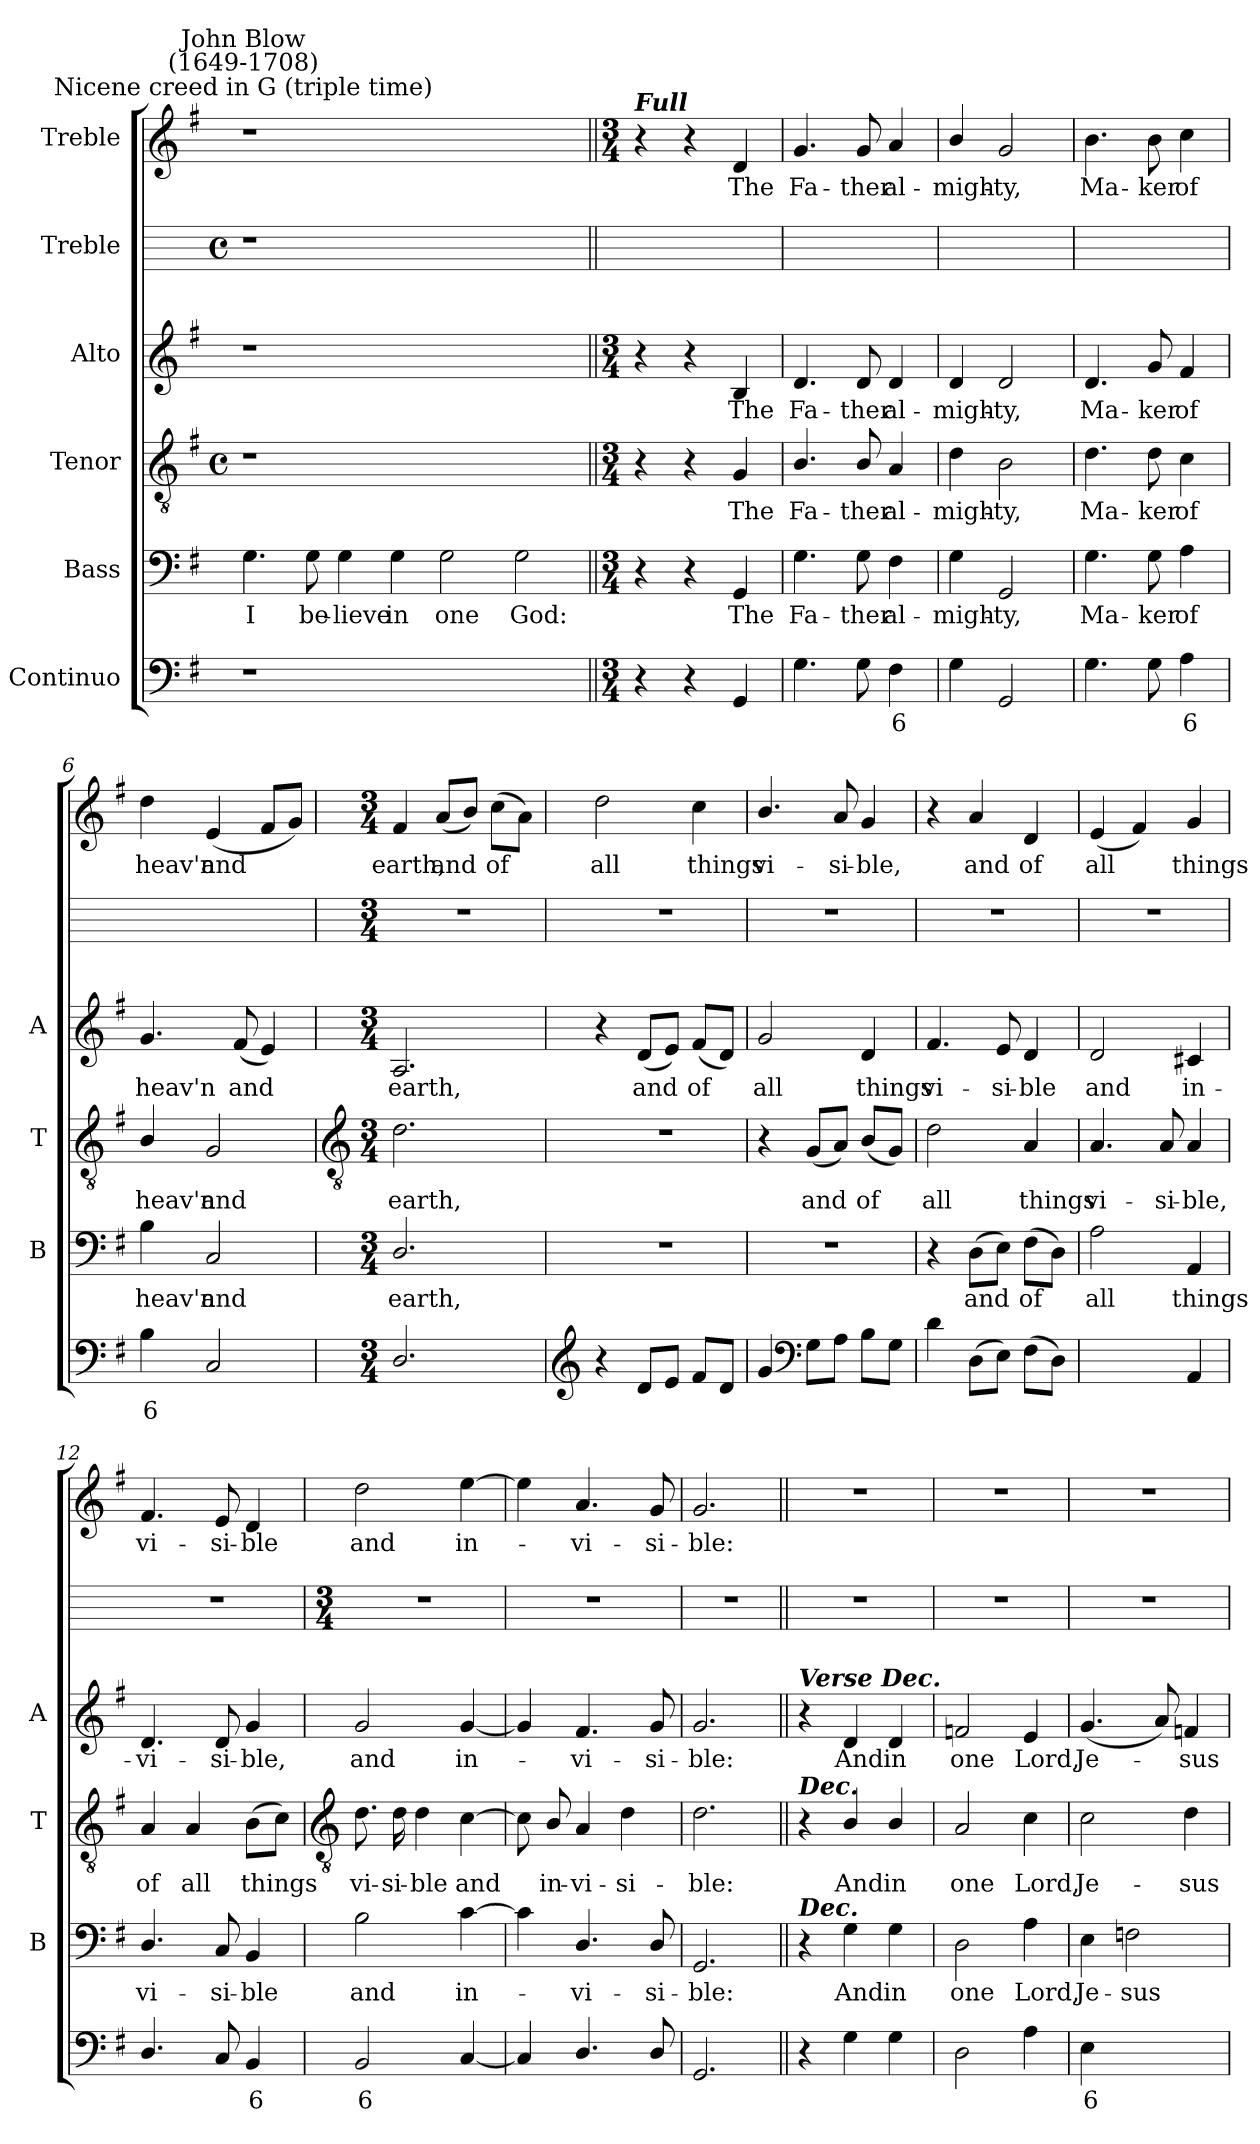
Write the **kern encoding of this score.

**kern	**text	**text	**kern	**text	**kern	**text	**kern	**text	**kern	**kern	**text
*part6	*part6	*part6	*part5	*part5	*part4	*part4	*part3	*part3	*part2	*part1	*part1
*staff6	*staff6	*staff6	*staff5	*staff5	*staff4	*staff4	*staff3	*staff3	*staff2	*staff1	*staff1
*I"Continuo	*	*	*I"Bass	*	*I"Tenor	*	*I"Alto	*	*I"Treble	*I"Treble	*
*	*	*	*I'B	*	*I'T	*	*I'A	*	*	*	*
*clefF4	*	*	*clefF4	*	*clefGv2	*	*clefG2	*	*	*clefG2	*
*k[f#]	*	*	*k[f#]	*	*k[f#]	*	*k[f#]	*	*	*k[f#]	*
*G:	*	*	*G:	*	*G:	*	*G:	*	*	*G:	*
*	*	*	*	*	*M4/4	*	*	*	*M4/4	*	*
*	*	*	*	*	*met(c)	*	*	*	*met(c)	*	*
=1	=1	=1	=1	=1	=1	=1	=1	=1	=1	=1	=1
!	!	!	!	!	!	!	!	!	!	!LO:TX:a:cj:t=Nicene creed in G (triple time)	!
!	!	!	!	!	!	!	!	!	!	!LO:TX:a:cj:t=John Blow\n(1649-1708)	!
!	!	!	!	!LO:LY:b	!	!	!	!	!	!	!
1r	.	.	4.G	I	1r	.	1r	.	1r	1r	.
!	!	!	!	!LO:LY:b	!	!	!	!	!	!	!
.	.	.	8G	be-	.	.	.	.	.	.	.
!	!	!	!	!LO:LY:b	!	!	!	!	!	!	!
.	.	.	4G	-lieve	.	.	.	.	.	.	.
!	!	!	!	!LO:LY:b	!	!	!	!	!	!	!
.	.	.	4G	in	.	.	.	.	.	.	.
!	!	!	!	!LO:LY:b	!	!	!	!	!	!	!
1ryy	.	.	2G	one	1ryy	.	1ryy	.	1ryy	1ryy	.
!	!	!	!	!LO:LY:b	!	!	!	!	!	!	!
.	.	.	2G	God:	.	.	.	.	.	.	.
=2||	=2||	=2||	=2||	=2||	=2||	=2||	=2||	=2||	=2||	=2||	=2||
*M3/4	*	*	*M3/4	*	*M3/4	*	*M3/4	*	*	*M3/4	*
!	!	!	!	!	!	!	!	!	!	!LO:TX:a:Bi:t=Full	!
4r	.	.	4r	.	4r	.	4r	.	2.r	4r	.
4r	.	.	4r	.	4r	.	4r	.	.	4r	.
!	!	!	!	!LO:LY:b	!	!LO:LY:b	!	!LO:LY:b	!	!	!LO:LY:b
4GG	.	.	4GG	The	4G	The	4B	The	.	4d	The
=3	=3	=3	=3	=3	=3	=3	=3	=3	=3	=3	=3
!	!	!	!	!LO:LY:b	!	!LO:LY:b	!	!LO:LY:b	!	!	!LO:LY:b
4.G	.	.	4.G	Fa-	4.B/	Fa-	4.d	Fa-	2.r	4.g	Fa-
!	!	!	!	!LO:LY:b	!	!LO:LY:b	!	!LO:LY:b	!	!	!LO:LY:b
8G	.	.	8G	-ther	8B/	-ther	8d	-ther	.	8g	-ther
!	!LO:LY:b	!	!	!LO:LY:b	!	!LO:LY:b	!	!LO:LY:b	!	!	!LO:LY:b
4F#	6	.	4F#	al-	4A	al-	4d	al-	.	4a	al-
=4	=4	=4	=4	=4	=4	=4	=4	=4	=4	=4	=4
!	!	!	!	!LO:LY:b	!	!LO:LY:b	!	!LO:LY:b	!	!	!LO:LY:b
4G	.	.	4G	-migh-	4d	-migh-	4d	-migh-	2.r	4b/	-migh-
!	!	!	!	!LO:LY:b	!	!LO:LY:b	!	!LO:LY:b	!	!	!LO:LY:b
2GG	.	.	2GG	-ty,	2B	-ty,	2d	-ty,	.	2g	-ty,
=5	=5	=5	=5	=5	=5	=5	=5	=5	=5	=5	=5
!	!	!	!	!LO:LY:b	!	!LO:LY:b	!	!LO:LY:b	!	!	!LO:LY:b
4.G	.	.	4.G	Ma-	4.d	Ma-	4.d	Ma-	2.r	4.b	Ma-
!	!	!	!	!LO:LY:b	!	!LO:LY:b	!	!LO:LY:b	!	!	!LO:LY:b
8G	.	.	8G	-ker	8d	-ker	8g	-ker	.	8b	-ker
!	!LO:LY:b	!	!	!LO:LY:b	!	!LO:LY:b	!	!LO:LY:b	!	!	!LO:LY:b
4A	6	.	4A	of	4c	of	4f#	of	.	4cc	of
=6	=6	=6	=6	=6	=6	=6	=6	=6	=6	=6	=6
!	!LO:LY:b	!	!	!LO:LY:b	!	!LO:LY:b	!	!LO:LY:b	!	!	!LO:LY:b
4B	6	.	4B	heav'n	4B/	heav'n	4.g	heav'n	2.r	4dd	heav'n
!	!	!	!	!LO:LY:b	!	!LO:LY:b	!	!	!	!	!LO:LY:b
2C	.	.	2C	and	2G	and	.	.	.	(<4e	and
!	!	!	!	!	!	!	!	!LO:LY:b	!	!	!
.	.	.	.	.	.	.	(<8f#L	and	.	.	.
.	.	.	.	.	.	.	4e)	.	.	8f#L	.
.	.	.	.	.	.	.	.	.	.	8gJ)	.
!!LO:LB:g=z
=7	=7	=7	=7	=7	=7	=7	=7	=7	=7	=7	=7
*	*	*	*	*	*clefGv2	*	*	*	*	*	*
*M3/4	*	*	*M3/4	*	*M3/4	*	*M3/4	*	*M3/4	*M3/4	*
!	!	!	!	!LO:LY:b	!	!LO:LY:b	!	!LO:LY:b	!	!	!LO:LY:b
2.D/	.	.	2.D/	earth,	2.d	earth,	2.A	earth,	2.r	4f#	earth,
!	!	!	!	!	!	!	!	!	!	!	!LO:LY:b
.	.	.	.	.	.	.	.	.	.	(<8aL	and
.	.	.	.	.	.	.	.	.	.	8bJ)	.
!	!	!	!	!	!	!	!	!	!	!	!LO:LY:b
.	.	.	.	.	.	.	.	.	.	(>8ccL	of
.	.	.	.	.	.	.	.	.	.	8aJ)	.
=8	=8	=8	=8	=8	=8	=8	=8	=8	=8	=8	=8
*clefG2	*	*	*	*	*	*	*	*	*	*	*
!	!	!	!LO:N:vis=1	!	!LO:N:vis=1	!	!	!	!	!	!LO:LY:b
4r	.	.	2.r	.	2.r	.	4r	.	2.r	2dd	all
!	!	!	!	!	!	!	!	!LO:LY:b	!	!	!
8dL	.	.	.	.	.	.	(<8dL	and	.	.	.
8eJ	.	.	.	.	.	.	8eJ)	.	.	.	.
!	!	!	!	!	!	!	!	!LO:LY:b	!	!	!LO:LY:b
8f#L	.	.	.	.	.	.	(<8f#L	of	.	4cc	things
8dJ	.	.	.	.	.	.	8dJ)	.	.	.	.
=9	=9	=9	=9	=9	=9	=9	=9	=9	=9	=9	=9
!	!	!	!LO:N:vis=1	!	!	!	!	!LO:LY:b	!	!	!LO:LY:b
4g	.	.	2.r	.	4r	.	2g	all	2.r	4.b/	vi-
*clefF4	*	*	*	*	*	*	*	*	*	*	*
!	!	!	!	!	!	!LO:LY:b	!	!	!	!	!
8GL	.	.	.	.	(<8GL	and	.	.	.	.	.
!	!	!	!	!	!	!	!	!	!	!	!LO:LY:b
8AJ	.	.	.	.	8AJ)	.	.	.	.	8a	-si-
!	!	!	!	!	!	!LO:LY:b	!	!LO:LY:b	!	!	!LO:LY:b
8BL	.	.	.	.	(<8BL	of	4d	things	.	4g	-ble,
8GJ	.	.	.	.	8GJ)	.	.	.	.	.	.
=10	=10	=10	=10	=10	=10	=10	=10	=10	=10	=10	=10
!	!	!	!	!	!	!LO:LY:b	!	!LO:LY:b	!	!	!
4d	.	.	4r	.	2d	all	4.f#	vi-	2.r	4r	.
!	!	!	!	!LO:LY:b	!	!	!	!	!	!	!LO:LY:b
(>8DL	.	.	(>8DL	and	.	.	.	.	.	4a	and
!	!	!	!	!	!	!	!	!LO:LY:b	!	!	!
8EJ)	.	.	8EJ)	.	.	.	8e	-si-	.	.	.
!	!	!	!	!LO:LY:b	!	!LO:LY:b	!	!LO:LY:b	!	!	!LO:LY:b
(>8F#L	.	.	(>8F#L	of	4A	things	4d	-ble	.	4d	of
8DJ)	.	.	8DJ)	.	.	.	.	.	.	.	.
=11	=11	=11	=11	=11	=11	=11	=11	=11	=11	=11	=11
!	!LO:LY:b	!LO:LY:b	!	!LO:LY:b	!	!LO:LY:b	!	!LO:LY:b	!	!	!LO:LY:b
[4Ayy	5	4	2A	all	4.A	vi-	2d	and	2.r	(<4e	all
!	!LO:LY:b	!	!	!	!	!	!	!	!	!	!
4Ayy]	6	.	.	.	.	.	.	.	.	4f#)	.
!	!	!	!	!	!	!LO:LY:b	!	!	!	!	!
.	.	.	.	.	8A	-si-	.	.	.	.	.
!	!	!	!	!LO:LY:b	!	!LO:LY:b	!	!LO:LY:b	!	!	!LO:LY:b
4AA	.	.	4AA	things	4A	-ble,	4c#X	in-	.	4g	things
=12	=12	=12	=12	=12	=12	=12	=12	=12	=12	=12	=12
!	!	!	!	!LO:LY:b	!	!LO:LY:b	!	!LO:LY:b	!	!	!LO:LY:b
4.D/	.	.	4.D/	vi-	4A	of	4.d	-vi-	2.r	4.f#	vi-
!	!	!	!	!	!	!LO:LY:b	!	!	!	!	!
.	.	.	.	.	4A	all	.	.	.	.	.
!	!	!	!	!LO:LY:b	!	!	!	!LO:LY:b	!	!	!LO:LY:b
8C	.	.	8C	-si-	.	.	8d	-si-	.	8e	-si-
!	!LO:LY:b	!	!	!LO:LY:b	!	!LO:LY:b	!	!LO:LY:b	!	!	!LO:LY:b
4BB	6	.	4BB	-ble	(>8BL	things	4g	-ble,	.	4d	-ble
.	.	.	.	.	8cJ)	.	.	.	.	.	.
!!LO:LB:g=z
=13	=13	=13	=13	=13	=13	=13	=13	=13	=13	=13	=13
*	*	*	*	*	*clefGv2	*	*	*	*	*	*
*	*	*	*	*	*	*	*	*	*M3/4	*	*
!	!LO:LY:b	!	!	!LO:LY:b	!	!LO:LY:b	!	!LO:LY:b	!	!	!LO:LY:b
2BB	6	.	2B	and	8.d	vi-	2g	and	2.r	2dd	and
!	!	!	!	!	!	!LO:LY:b	!	!	!	!	!
.	.	.	.	.	16d	-si-	.	.	.	.	.
!	!	!	!	!	!	!LO:LY:b	!	!	!	!	!
.	.	.	.	.	4d	-ble	.	.	.	.	.
!	!	!	!	!LO:LY:b	!	!LO:LY:b	!	!LO:LY:b	!	!	!LO:LY:b
[4C	.	.	[4c	in-	[4c	and	[4g	in-	.	[4ee	in-
=14	=14	=14	=14	=14	=14	=14	=14	=14	=14	=14	=14
4C]	.	.	4c]	.	8c]	.	4g]	.	2.r	4ee]	.
!	!	!	!	!	!	!LO:LY:b	!	!	!	!	!
.	.	.	.	.	8B/	in-	.	.	.	.	.
!	!	!	!	!LO:LY:b	!	!LO:LY:b	!	!LO:LY:b	!	!	!LO:LY:b
4.D/	.	.	4.D/	vi-	4A	-vi-	4.f#	vi-	.	4.a	vi-
!	!	!	!	!	!	!LO:LY:b	!	!	!	!	!
.	.	.	.	.	4d	-si-	.	.	.	.	.
!	!	!	!	!LO:LY:b	!	!	!	!LO:LY:b	!	!	!LO:LY:b
8D/	.	.	8D/	-si-	.	.	8g	-si-	.	8g	-si-
=15	=15	=15	=15	=15	=15	=15	=15	=15	=15	=15	=15
!	!	!	!	!LO:LY:b	!	!LO:LY:b	!	!LO:LY:b	!	!	!LO:LY:b
2.GG	.	.	2.GG	-ble:	2.d	-ble:	2.g	-ble:	2.r	2.g	-ble:
=16||	=16||	=16||	=16||	=16||	=16||	=16||	=16||	=16||	=16||	=16||	=16||
!	!	!	!	!	!	!	!LO:TX:a:Bi:t=Verse Dec.	!	!	!	!
!	!	!	!	!	!LO:TX:a:Bi:t=Dec.	!	!	!	!	!	!
!	!	!	!LO:TX:a:Bi:t=Dec.	!	!	!	!	!	!	!	!
!	!	!	!	!	!	!	!	!	!	!LO:N:vis=1	!
4r	.	.	4r	.	4r	.	4r	.	2.r	2.r	.
!	!	!	!	!LO:LY:b	!	!LO:LY:b	!	!LO:LY:b	!	!	!
4G	.	.	4G	And	4B/	And	4d	And	.	.	.
!	!	!	!	!LO:LY:b	!	!LO:LY:b	!	!LO:LY:b	!	!	!
4G	.	.	4G	in	4B/	in	4d	in	.	.	.
=17	=17	=17	=17	=17	=17	=17	=17	=17	=17	=17	=17
!	!	!	!	!LO:LY:b	!	!LO:LY:b	!	!LO:LY:b	!	!LO:N:vis=1	!
2D	.	.	2D	one	2A	one	2fn	one	2.r	2.r	.
!	!	!	!	!LO:LY:b	!	!LO:LY:b	!	!LO:LY:b	!	!	!
4A	.	.	4A	Lord,	4c	Lord,	4e	Lord,	.	.	.
=18	=18	=18	=18	=18	=18	=18	=18	=18	=18	=18	=18
!	!LO:LY:b	!	!	!LO:LY:b	!	!LO:LY:b	!	!LO:LY:b	!	!LO:N:vis=1	!
4E	6	.	4E	Je-	2c	Je-	(<4.g	Je-	2.r	2.r	.
!	!LO:LY:b	!	!	!LO:LY:b	!	!	!	!	!	!	!
[4Fnyy	9	.	2Fn	-sus	.	.	.	.	.	.	.
.	.	.	.	.	.	.	8a)	.	.	.	.
!	!LO:LY:b	!LO:LY:b	!	!	!	!LO:LY:b	!	!LO:LY:b	!	!	!
4Fyy]	8	6	.	.	4d	-sus	4fn	sus	.	.	.
=	=	=	=	=	=	=	=	=	=	=	=
*-	*-	*-	*-	*-	*-	*-	*-	*-	*-	*-	*-
